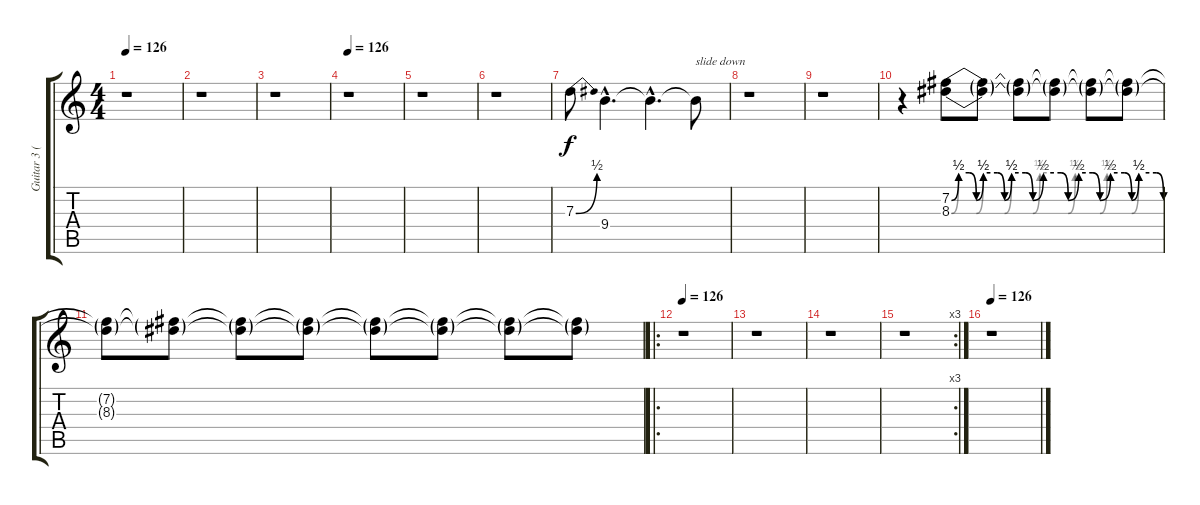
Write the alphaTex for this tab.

\track ("Guitar 3 (solo)" "Guitar 3 (") {instrument distortionguitar}
\staff {score tabs}
\tuning (E4 B3 G3 D3 A2 D2) {hide}
\ts (4 4)
\tempo 126
\clef g2
\ks c
r.1{dy f} |
r.1 |
r.1 |
\tempo 126
r.1 |
r.1 |
r.1 |
7.3{be (bend 0 0 60 2)}.8 9.4{hac}.4{d} 9.4{hac t}.4{d} 9.4{t}.8{txt "slide down"} |
r.1 |
r.1 |
r.4 (7.2{be (custom 0 0 2 2 5 2 7 0 9 2 13 2 15 0 17 2 21 2 23 0 26 2 31 2 33 0 36 2 40 2 42 0 45 2 49 2 51 0 53 2 58 2 60 0)} 8.3{be (custom 0 0 2 2 5 2 7 0 9 2 13 2 15 0 17 2 21 2 23 0 25 2 31 2 33 0 35 2 40 2 42 0 44 2 49 2 51 0 53 2 58 2 60 0)}).8 (7.2{t} 8.3{t}).8 (7.2{t} 8.3{t}).8 (7.2{t} 8.3{t}).8 (7.2{t} 8.3{t}).8 (7.2{t} 8.3{t}).8 |
(7.2{t} 8.3{t}).8 (7.2{t} 8.3{t}).8 (7.2{t} 8.3{t}).8 (7.2{t} 8.3{t}).8 (7.2{t} 8.3{t}).8 (7.2{t} 8.3{t}).8 (7.2{t} 8.3{t}).8 (7.2{t} 8.3{t}).8 |
\ro
\tempo 126
r.1 |
r.1 |
r.1 |
\rc 3
r.1 |
\tempo 126
r.1
